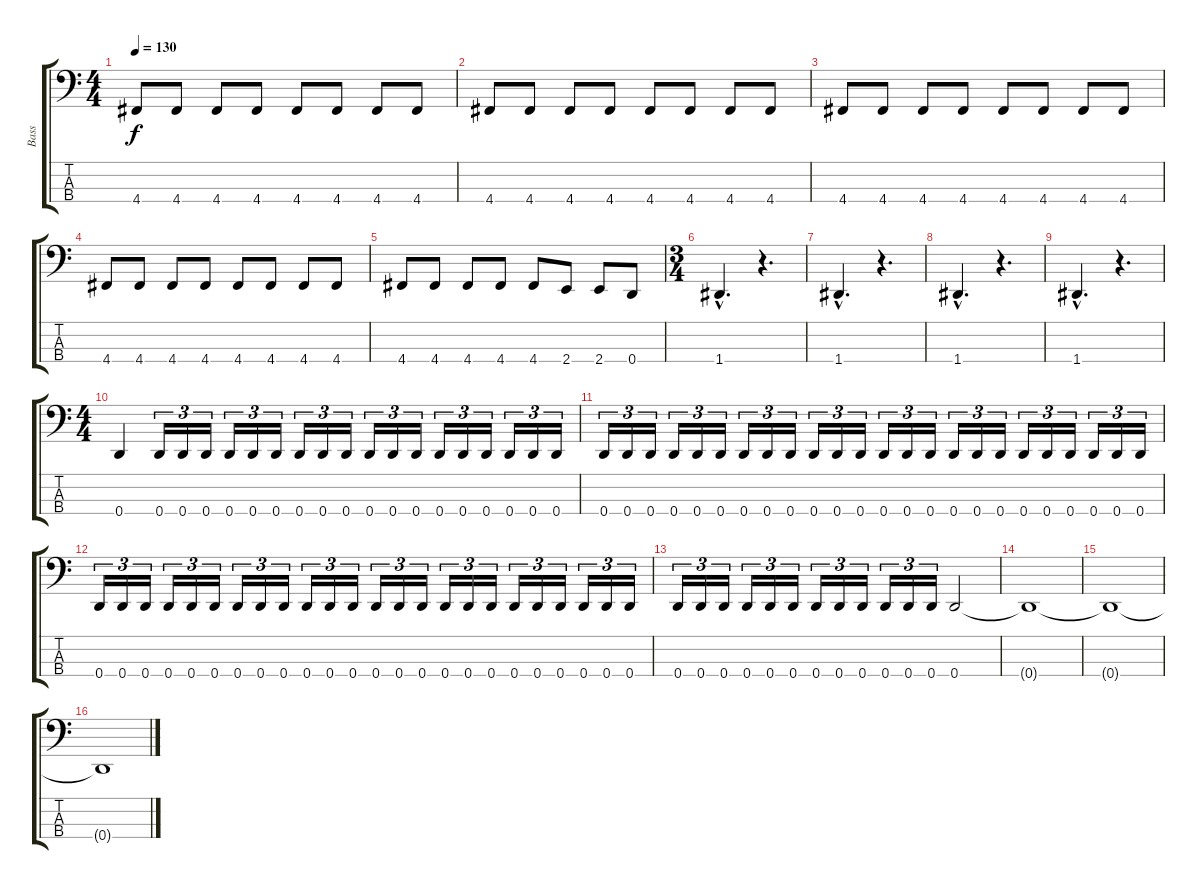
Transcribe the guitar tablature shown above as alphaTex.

\track ("Bass" "Bass") {instrument electricbasspick}
\staff {score tabs}
\tuning (G2 D2 A1 D1) {hide}
\ts (4 4)
\tempo 130
\clef f4
\ks c
4.4.8{dy f} 4.4.8 4.4.8 4.4.8 4.4.8 4.4.8 4.4.8 4.4.8 |
4.4.8 4.4.8 4.4.8 4.4.8 4.4.8 4.4.8 4.4.8 4.4.8 |
4.4.8 4.4.8 4.4.8 4.4.8 4.4.8 4.4.8 4.4.8 4.4.8 |
4.4.8 4.4.8 4.4.8 4.4.8 4.4.8 4.4.8 4.4.8 4.4.8 |
4.4.8 4.4.8 4.4.8 4.4.8 4.4.8 2.4.8 2.4.8 0.4.8 |
\ts (3 4)
1.4{hac}.4{d} r.4{d} |
1.4{hac}.4{d} r.4{d} |
1.4{hac}.4{d} r.4{d} |
1.4{hac}.4{d} r.4{d} |
\ts (4 4)
0.4.4 0.4.16{tu (3 2)} 0.4.16{tu (3 2)} 0.4.16{tu (3 2)} 0.4.16{tu (3 2)} 0.4.16{tu (3 2)} 0.4.16{tu (3 2)} 0.4.16{tu (3 2)} 0.4.16{tu (3 2)} 0.4.16{tu (3 2)} 0.4.16{tu (3 2)} 0.4.16{tu (3 2)} 0.4.16{tu (3 2)} 0.4.16{tu (3 2)} 0.4.16{tu (3 2)} 0.4.16{tu (3 2)} 0.4.16{tu (3 2)} 0.4.16{tu (3 2)} 0.4.16{tu (3 2)} |
0.4.16{tu (3 2)} 0.4.16{tu (3 2)} 0.4.16{tu (3 2)} 0.4.16{tu (3 2)} 0.4.16{tu (3 2)} 0.4.16{tu (3 2)} 0.4.16{tu (3 2)} 0.4.16{tu (3 2)} 0.4.16{tu (3 2)} 0.4.16{tu (3 2)} 0.4.16{tu (3 2)} 0.4.16{tu (3 2)} 0.4.16{tu (3 2)} 0.4.16{tu (3 2)} 0.4.16{tu (3 2)} 0.4.16{tu (3 2)} 0.4.16{tu (3 2)} 0.4.16{tu (3 2)} 0.4.16{tu (3 2)} 0.4.16{tu (3 2)} 0.4.16{tu (3 2)} 0.4.16{tu (3 2)} 0.4.16{tu (3 2)} 0.4.16{tu (3 2)} |
0.4.16{tu (3 2)} 0.4.16{tu (3 2)} 0.4.16{tu (3 2)} 0.4.16{tu (3 2)} 0.4.16{tu (3 2)} 0.4.16{tu (3 2)} 0.4.16{tu (3 2)} 0.4.16{tu (3 2)} 0.4.16{tu (3 2)} 0.4.16{tu (3 2)} 0.4.16{tu (3 2)} 0.4.16{tu (3 2)} 0.4.16{tu (3 2)} 0.4.16{tu (3 2)} 0.4.16{tu (3 2)} 0.4.16{tu (3 2)} 0.4.16{tu (3 2)} 0.4.16{tu (3 2)} 0.4.16{tu (3 2)} 0.4.16{tu (3 2)} 0.4.16{tu (3 2)} 0.4.16{tu (3 2)} 0.4.16{tu (3 2)} 0.4.16{tu (3 2)} |
0.4.16{tu (3 2)} 0.4.16{tu (3 2)} 0.4.16{tu (3 2)} 0.4.16{tu (3 2)} 0.4.16{tu (3 2)} 0.4.16{tu (3 2)} 0.4.16{tu (3 2)} 0.4.16{tu (3 2)} 0.4.16{tu (3 2)} 0.4.16{tu (3 2)} 0.4.16{tu (3 2)} 0.4.16{tu (3 2)} 0.4.2 |
0.4{t}.1{volume 0} |
0.4{t}.1 |
0.4{t}.1
